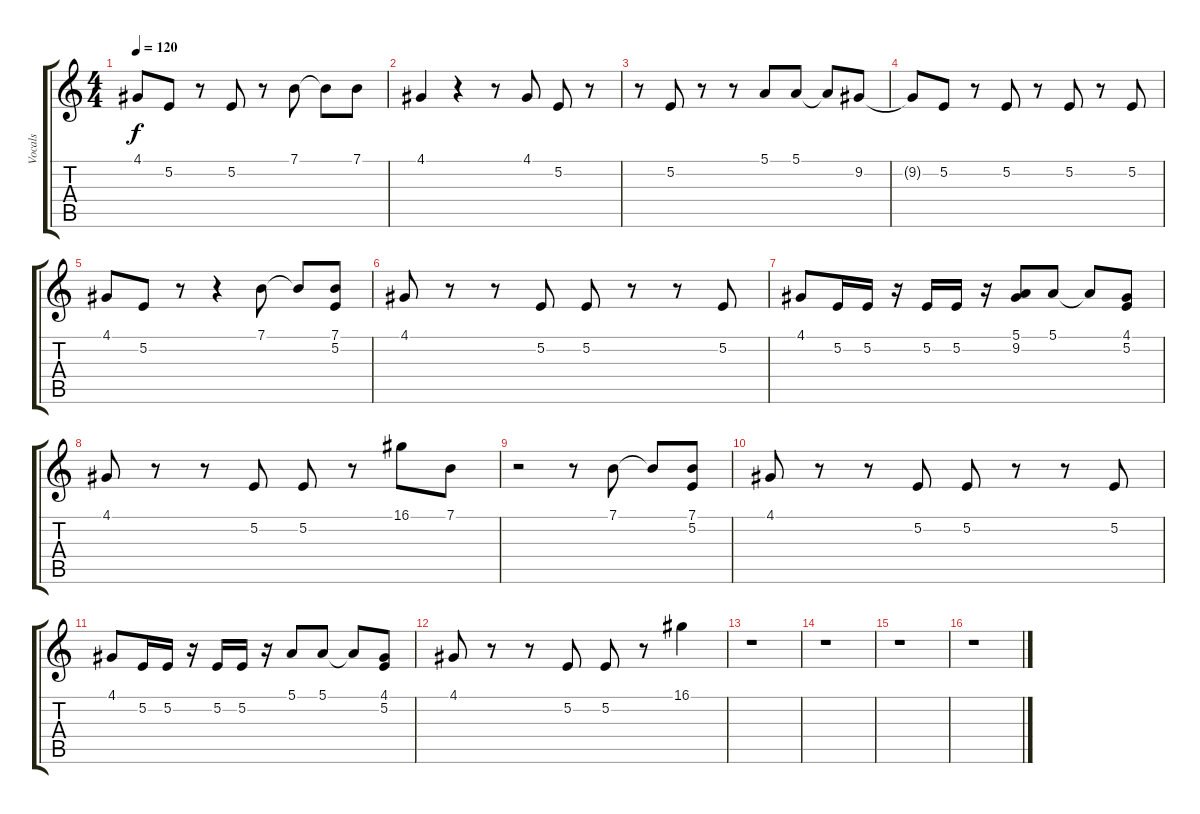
\track ("Vocals" "Vocals") {instrument fx4atmosphere}
\staff {score tabs}
\tuning (E4 B3 G3 D3 A2 E2) {hide}
\ts (4 4)
\tempo 120
\clef g2
\ks c
4.1.8{dy f} 5.2.8 r.8 5.2.8 r.8 7.1.8 7.1{t}.8 7.1.8 |
4.1.4 r.4 r.8 4.1.8 5.2.8 r.8 |
r.8 5.2.8 r.8 r.8 5.1.8 5.1.8 5.1{t}.8 9.2.8 |
9.2{t}.8 5.2.8 r.8 5.2.8 r.8 5.2.8 r.8 5.2.8 |
4.1.8 5.2.8 r.8 r.4 7.1.8 7.1{t}.8 (7.1 5.2).8 |
4.1.8 r.8 r.8 5.2.8 5.2.8 r.8 r.8 5.2.8 |
4.1.8 5.2.16 5.2.16 r.16 5.2.16 5.2.16 r.16 (5.1 9.2).8 5.1.8 5.1{t}.8 (4.1 5.2).8 |
4.1.8 r.8 r.8 5.2.8 5.2.8 r.8 16.1.8 7.1.8 |
r.2 r.8 7.1.8 7.1{t}.8 (7.1 5.2).8 |
4.1.8 r.8 r.8 5.2.8 5.2.8 r.8 r.8 5.2.8 |
4.1.8 5.2.16 5.2.16 r.16 5.2.16 5.2.16 r.16 5.1.8 5.1.8 5.1{t}.8 (4.1 5.2).8 |
4.1.8 r.8 r.8 5.2.8 5.2.8 r.8 16.1.4 |
r.1 |
r.1 |
r.1 |
r.1
